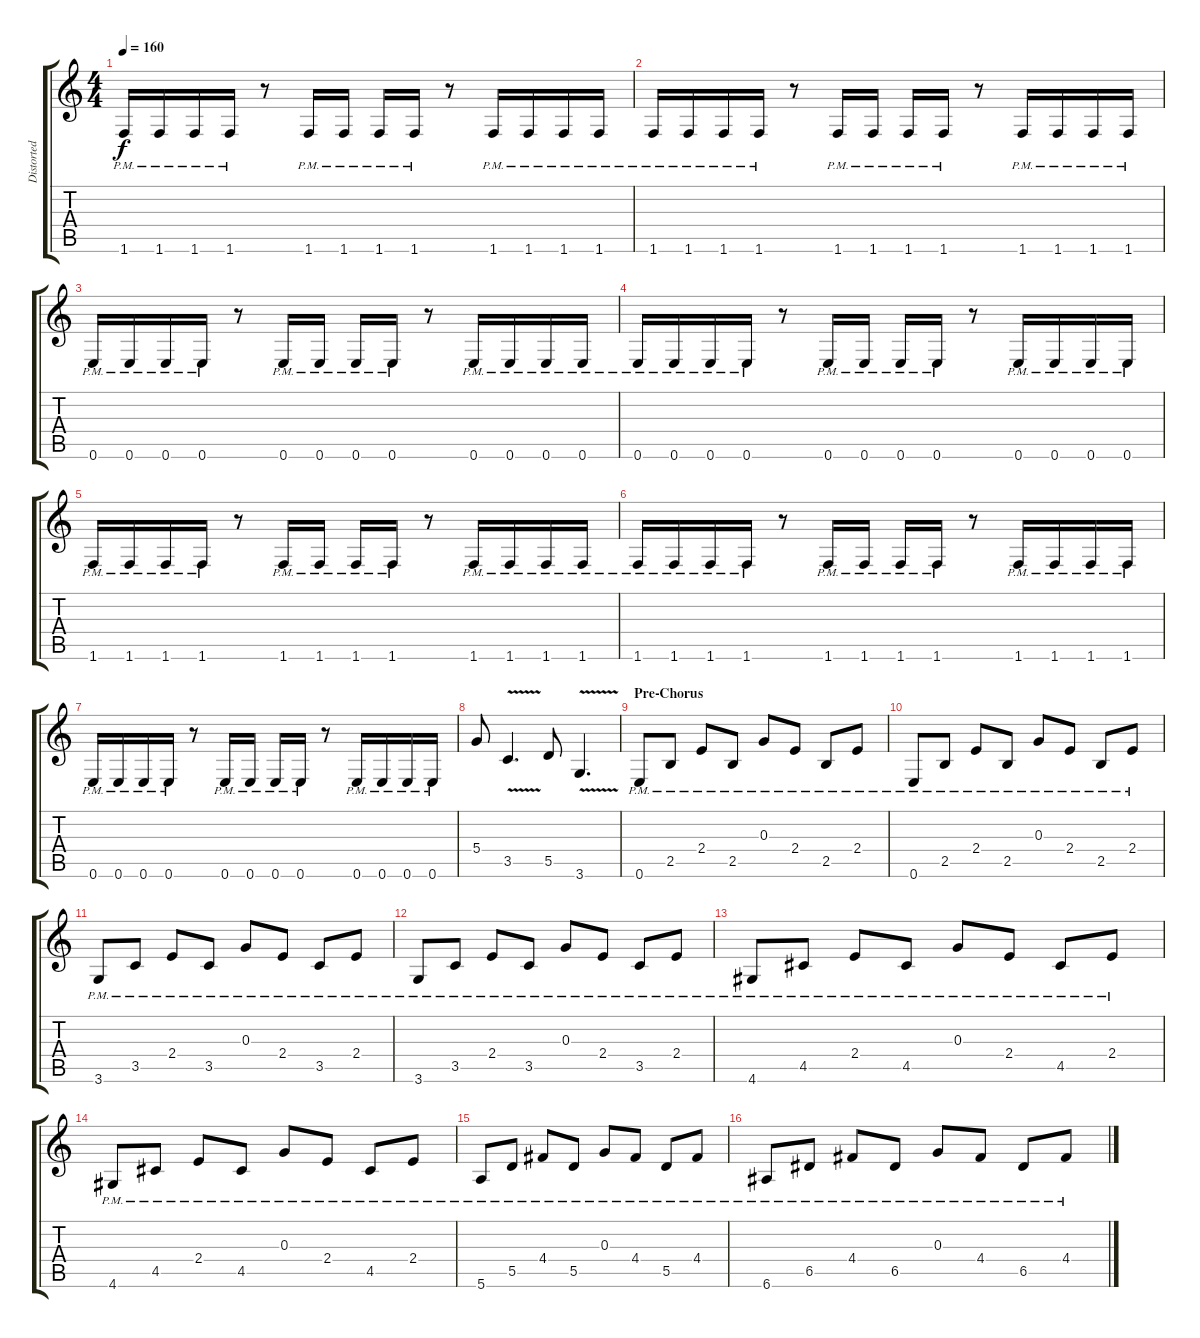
\track ("Distorted Rhythm Guitar (L)" "Distorted ") {instrument distortionguitar}
\staff {score tabs}
\tuning (E4 B3 G3 D3 A2 E2) {hide}
\ts (4 4)
\tempo 160
\clef g2
\ks c
1.6{pm}.16{dy f} 1.6{pm}.16 1.6{pm}.16 1.6{pm}.16 r.8 1.6{pm}.16 1.6{pm}.16 1.6{pm}.16 1.6{pm}.16 r.8 1.6{pm}.16 1.6{pm}.16 1.6{pm}.16 1.6{pm}.16 |
1.6{pm}.16 1.6{pm}.16 1.6{pm}.16 1.6{pm}.16 r.8 1.6{pm}.16 1.6{pm}.16 1.6{pm}.16 1.6{pm}.16 r.8 1.6{pm}.16 1.6{pm}.16 1.6{pm}.16 1.6{pm}.16 |
0.6{pm}.16 0.6{pm}.16 0.6{pm}.16 0.6{pm}.16 r.8 0.6{pm}.16 0.6{pm}.16 0.6{pm}.16 0.6{pm}.16 r.8 0.6{pm}.16 0.6{pm}.16 0.6{pm}.16 0.6{pm}.16 |
0.6{pm}.16 0.6{pm}.16 0.6{pm}.16 0.6{pm}.16 r.8 0.6{pm}.16 0.6{pm}.16 0.6{pm}.16 0.6{pm}.16 r.8 0.6{pm}.16 0.6{pm}.16 0.6{pm}.16 0.6{pm}.16 |
1.6{pm}.16 1.6{pm}.16 1.6{pm}.16 1.6{pm}.16 r.8 1.6{pm}.16 1.6{pm}.16 1.6{pm}.16 1.6{pm}.16 r.8 1.6{pm}.16 1.6{pm}.16 1.6{pm}.16 1.6{pm}.16 |
1.6{pm}.16 1.6{pm}.16 1.6{pm}.16 1.6{pm}.16 r.8 1.6{pm}.16 1.6{pm}.16 1.6{pm}.16 1.6{pm}.16 r.8 1.6{pm}.16 1.6{pm}.16 1.6{pm}.16 1.6{pm}.16 |
0.6{pm}.16 0.6{pm}.16 0.6{pm}.16 0.6{pm}.16 r.8 0.6{pm}.16 0.6{pm}.16 0.6{pm}.16 0.6{pm}.16 r.8 0.6{pm}.16 0.6{pm}.16 0.6{pm}.16 0.6{pm}.16 |
5.4.8 3.5{v}.4{d} 5.5.8 3.6{v}.4{d} |
\section ("" "Pre-Chorus")
0.6{pm}.8 2.5{pm}.8 2.4{pm}.8 2.5{pm}.8 0.3{pm}.8 2.4{pm}.8 2.5{pm}.8 2.4{pm}.8 |
0.6{pm}.8 2.5{pm}.8 2.4{pm}.8 2.5{pm}.8 0.3{pm}.8 2.4{pm}.8 2.5{pm}.8 2.4{pm}.8 |
3.6{pm}.8 3.5{pm}.8 2.4{pm}.8 3.5{pm}.8 0.3{pm}.8 2.4{pm}.8 3.5{pm}.8 2.4{pm}.8 |
3.6{pm}.8 3.5{pm}.8 2.4{pm}.8 3.5{pm}.8 0.3{pm}.8 2.4{pm}.8 3.5{pm}.8 2.4{pm}.8 |
4.6{pm}.8 4.5{pm}.8 2.4{pm}.8 4.5{pm}.8 0.3{pm}.8 2.4{pm}.8 4.5{pm}.8 2.4{pm}.8 |
4.6{pm}.8 4.5{pm}.8 2.4{pm}.8 4.5{pm}.8 0.3{pm}.8 2.4{pm}.8 4.5{pm}.8 2.4{pm}.8 |
5.6{pm}.8 5.5{pm}.8 4.4{pm}.8 5.5{pm}.8 0.3{pm}.8 4.4{pm}.8 5.5{pm}.8 4.4{pm}.8 |
6.6{pm}.8 6.5{pm}.8 4.4{pm}.8 6.5{pm}.8 0.3{pm}.8 4.4{pm}.8 6.5{pm}.8 4.4{pm}.8
